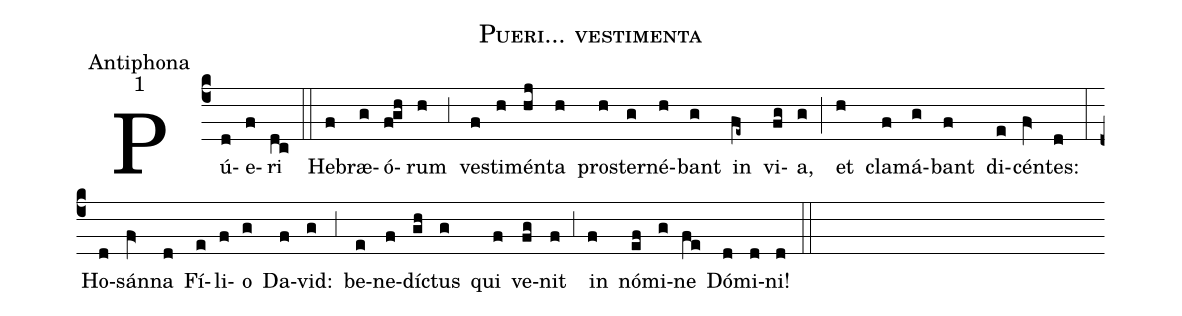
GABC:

name:Pueri... vestimenta;
office-part:Antiphona;
mode:1;
%%
(c4) Pú(d)e(f)ri(dc) (::)
He(f)bræ(g)ó(f!gh)rum(h) (,3) ve(f)sti(h)mén(hj)ta(h) pro(h)ster(g)né(h)bant(g) in(fe~) vi(fg)a,(g) (;) et(h) cla(f)má(g)bant(f) di(e)cén(fV>)tes:(d) (:)
Ho(d)sán(fV>)na(d) Fí(e)li(f)o(g) Da(f)vid:(g) (,3) be(e)ne(f)dí(gh)ctus(g) qui(f) ve(fg)nit(f) (,3) in(f) nó(ef)mi(g)ne(fe) Dó(d)mi(d)ni!(d) (::)
